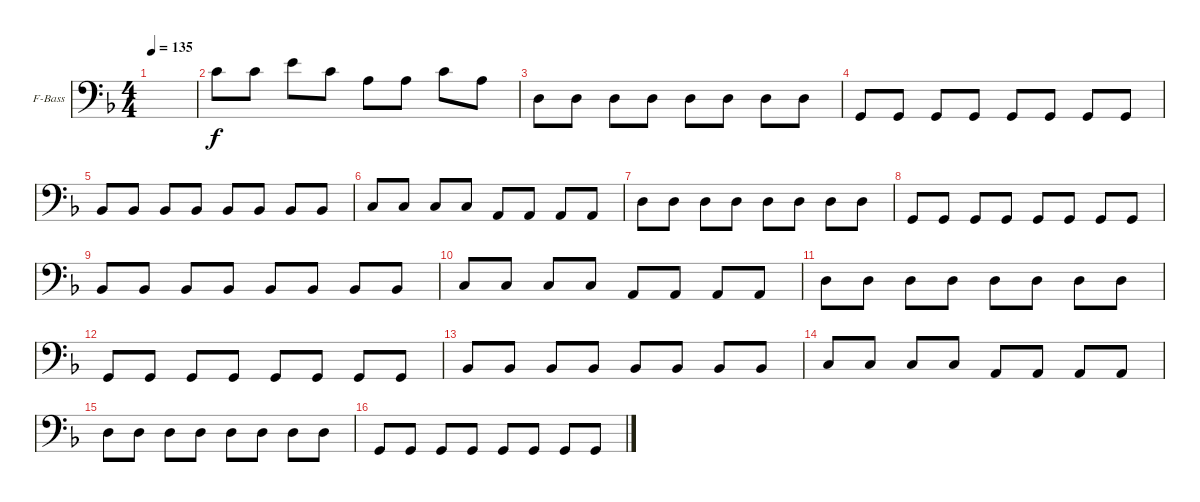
\defaultSystemsLayout 4
\bracketExtendMode groupsimilarinstruments
\firstSystemTrackNameOrientation horizontal
\otherSystemsTrackNameOrientation horizontal
\track ("Fretless Bass" "F-Bass") {instrument fretlessbass}
\staff {score}
\tuning (G2 D2 A1 E1)
\ts (4 4)
\tempo 135
\clef f4
\ks dminor
|
5.1.8 5.1.8 9.1.8 5.1.8 2.1.8 2.1.8 5.1.8 2.1.8 |
5.3.8{dy f} 5.3.8 5.3.8 5.3.8 5.3.8 5.3.8 5.3.8 5.3.8 |
3.4.8 3.4.8 3.4.8 3.4.8 3.4.8 3.4.8 3.4.8 3.4.8 |
6.4.8 6.4.8 6.4.8 6.4.8 6.4.8 6.4.8 6.4.8 6.4.8 |
8.4.8 8.4.8 8.4.8 8.4.8 5.4.8 5.4.8 5.4.8 5.4.8 |
5.3.8 5.3.8 5.3.8 5.3.8 5.3.8 5.3.8 5.3.8 5.3.8 |
3.4.8 3.4.8 3.4.8 3.4.8 3.4.8 3.4.8 3.4.8 3.4.8 |
6.4.8 6.4.8 6.4.8 6.4.8 6.4.8 6.4.8 6.4.8 6.4.8 |
8.4.8 8.4.8 8.4.8 8.4.8 5.4.8 5.4.8 5.4.8 5.4.8 |
5.3.8 5.3.8 5.3.8 5.3.8 5.3.8 5.3.8 5.3.8 5.3.8 |
3.4.8 3.4.8 3.4.8 3.4.8 3.4.8 3.4.8 3.4.8 3.4.8 |
6.4.8 6.4.8 6.4.8 6.4.8 6.4.8 6.4.8 6.4.8 6.4.8 |
8.4.8 8.4.8 8.4.8 8.4.8 5.4.8 5.4.8 5.4.8 5.4.8 |
5.3.8 5.3.8 5.3.8 5.3.8 5.3.8 5.3.8 5.3.8 5.3.8 |
3.4.8 3.4.8 3.4.8 3.4.8 3.4.8 3.4.8 3.4.8 3.4.8
